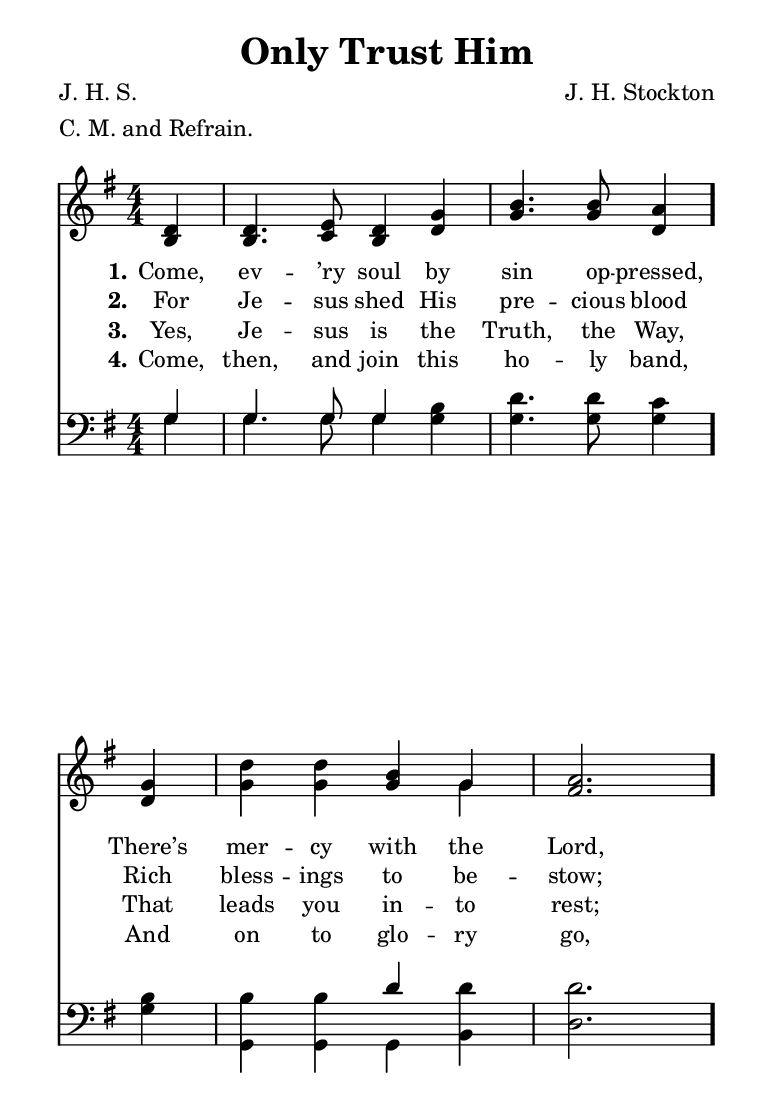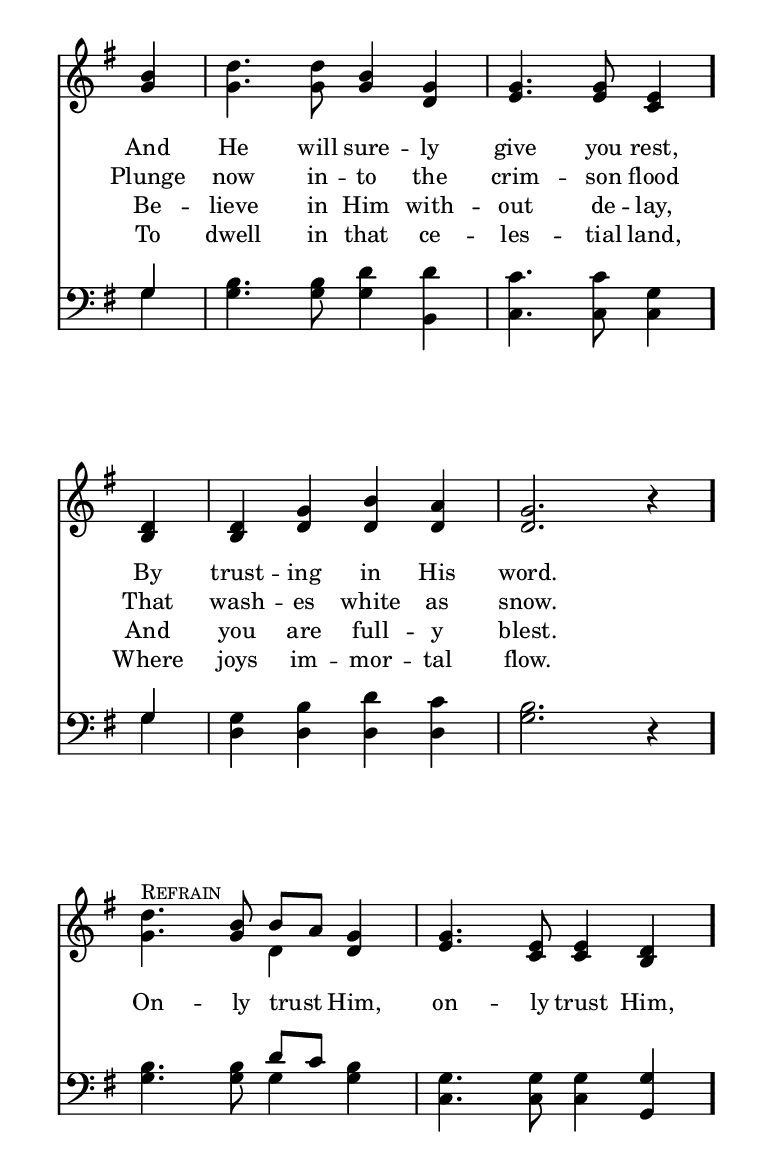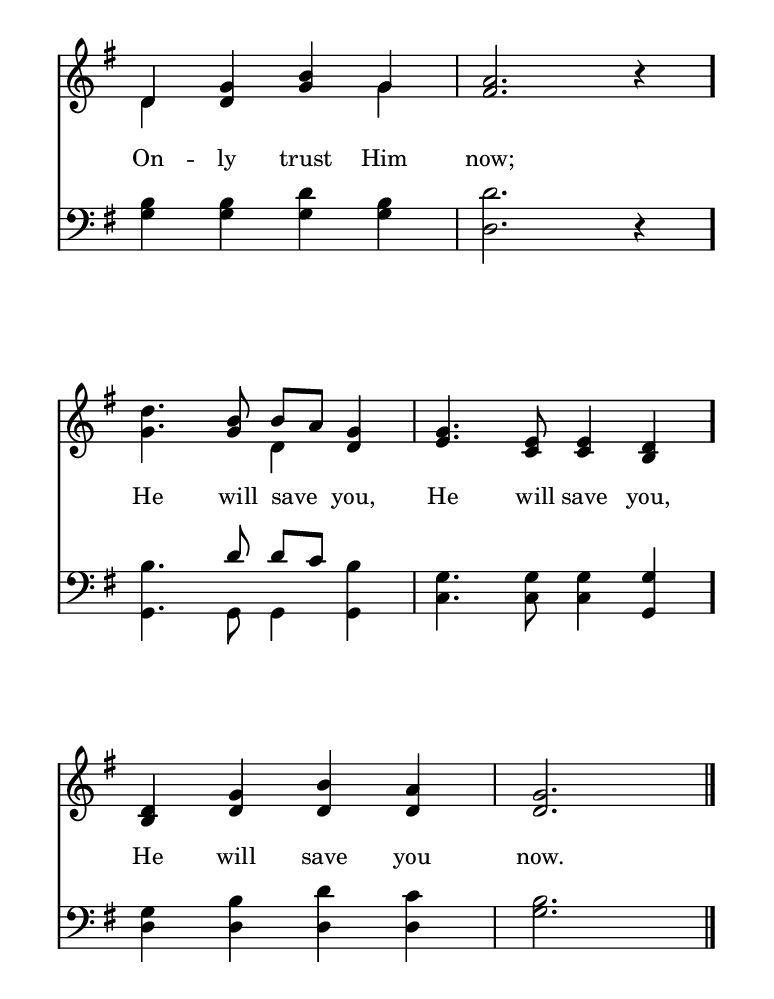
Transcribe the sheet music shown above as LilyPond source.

\include "common/global.ily"
\paper {
  \include "common/paper.ily"
  %ragged-bottom = ##t
  %ragged-last-bottom = ##t
  %systems-per-page = ##f
  %page-count = ##f
}

\header{
  hymnnumber = "29"
  title = "Only Trust Him"
  tunename = ""
  meter = "C. M. and Refrain."
  poet = "J. H. S." % TODO expand to J. H. Stockton ?
  composer = "J. H. Stockton"
  %copyright = ""
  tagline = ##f
}

% for fermata in MIDI
ta = { \tempo 4=90 }
tb = { \tempo 4=45 }

patternAA = { c4 | c4. c8 c4 c4 | c4. c8 c4 }

patternBA = { c4 | c4 c4 c4 c4 | c2. }
patternBB = { c4 | c4 c4 c4 c4 | c2. c4 }

patternCA = { c4. c8 c8[ c8] c4 | c4. c8 c4 c4 }
patternCB = { c4. c8 c4      c4 | c4. c8 c4 c4 }

patternDA = { c4 c4 c4 c4 | c2. c4 }

global = {
  \include "common/overrides.ily"
  \override Staff.TimeSignature.style = #'numbered
  \time 4/4
  \override Score.MetronomeMark.transparent = ##t % hide all fermata changes too
  \ta
  \key g \major
  \partial 4
  \autoBeamOff
}

notesSoprano = {
\global
\relative c' {

  \changePitch \patternAA { d | d e d g  | b b a }
  \changePitch \patternBA { g | d' d b g | a     }
  \changePitch \patternAA { b | d d b g  | g g e }
  \changePitch \patternBB { d | d g b a  | g r   }

  << s^\markup { \small \caps "Refrain" }
  \changePitch \patternCA { d' b b a g | g e e d } >>
  \changePitch \patternDA { d g b g    | a r     }
  \changePitch \patternCA { d b b a g  | g e e d }
  \changePitch \patternDA { d g b a    | g       }

  \bar "|."

}
}

notesAlto = {
\global
\relative e' {

  \changePitch \patternAA { b | b c b d | g g d }
  \changePitch \patternBA { d | g g g g | fis   }
  \changePitch \patternAA { g | g g g d | e e c }
  \changePitch \patternBB { b | b d d d | d r   }

  \changePitch \patternCB { g g d d | e c c b }
  \changePitch \patternDA { d d g g | fis r   }
  \changePitch \patternCB { g g d d | e c c b }
  \changePitch \patternDA { b d d d | d       }

}
}

notesTenor = {
\global
\relative a {

  \changePitch \patternAA { g  | g g g b | d d c }
  \changePitch \patternBA { b  | b b d d | d     }
  \changePitch \patternAA { g, | b b d d | c c g }
  \changePitch \patternBB { g  | g b d c | b r   }

  \changePitch \patternCA { b b d c b | g g g g }
  \changePitch \patternDA { b b d b   | d r     }
  \changePitch \patternCA { b d d c b | g g g g }
  \changePitch \patternDA { g b d c   | b       }

}
}

notesBass = {
\global
\relative f {

  \changePitch \patternAA { g  | g g g g  | g g g }
  \changePitch \patternBA { g  | g, g g b | d     }
  \changePitch \patternAA { g  | g g g b, | c c c }
  \changePitch \patternBB { g' | d d d d  | g r   }

  \changePitch \patternCB { g g g g  | c, c c g }
  \changePitch \patternDA { g' g g g | d r      }
  \changePitch \patternCB { g, g g g | c c c g  }
  \changePitch \patternDA { d' d d d | g        }

}
}

Refrain = \lyricmode {

On -- ly trust Him, on -- ly trust Him, \bar "."
On -- ly trust Him now; \bar "." \break
He will save you, He will save you, \bar "."
He will save you now. \bar "." \break

}

wordsA = \lyricmode {
\set stanza = "1."

Come, ev -- ’ry soul by sin op -- pressed, \bar "."
There’s mer -- cy with the Lord, \bar "." \break
And He will sure -- ly give you rest, \bar "."
By trust -- ing in His word. \bar "." \break

}

wordsB = \lyricmode {
\set stanza = "2."

For Je -- sus shed His pre -- cious blood
Rich bless -- ings to be -- stow;
Plunge now in -- to the crim -- son flood
That wash -- es white as snow.

\Refrain

}

wordsC = \lyricmode {
\set stanza = "3."

Yes, Je -- sus is the Truth, the Way,
That leads you in -- to rest;
Be -- lieve in Him with -- out de -- lay,
And you are full -- y blest.

}

wordsD = \lyricmode {
\set stanza = "4."

Come, then, and join this ho -- ly band,
And on to glo -- ry go,
To dwell in that ce -- les -- tial land,
Where joys im -- mor -- tal flow.

}

\score {
  \context ChoirStaff <<
    \context Staff = upper <<
      \set ChoirStaff.systemStartDelimiter = #'SystemStartBar
      \partcombine #'(2 . 9) \notesSoprano \notesAlto
      \context NullVoice = sopranos { \voiceOne << \notesSoprano >> }
      \context NullVoice = altos { \voiceTwo << \notesAlto >> }
      \context Lyrics = one   \lyricsto sopranos \wordsA
      \context Lyrics = two   \lyricsto sopranos \wordsB
      \context Lyrics = three \lyricsto sopranos \wordsC
      \context Lyrics = four  \lyricsto sopranos \wordsD
      %\context Lyrics = five  \lyricsto sopranos \wordsE
    >>
    \context Staff = men <<
      \clef bass
      \partcombine #'(2 . 9) \notesTenor \notesBass
      \context NullVoice = tenors { \voiceOne << \notesTenor >> }
      \context NullVoice = basses { \voiceTwo << \notesBass >> }
    >>
  >>
  \layout {
    \include "common/layout.ily"
  }
  \midi{
    \include "common/midi.ily"
  }
}

\version "2.19.49"  % necessary for upgrading to future LilyPond versions.

% vi:set et ts=2 sw=2 ai nocindent syntax=lilypond:
